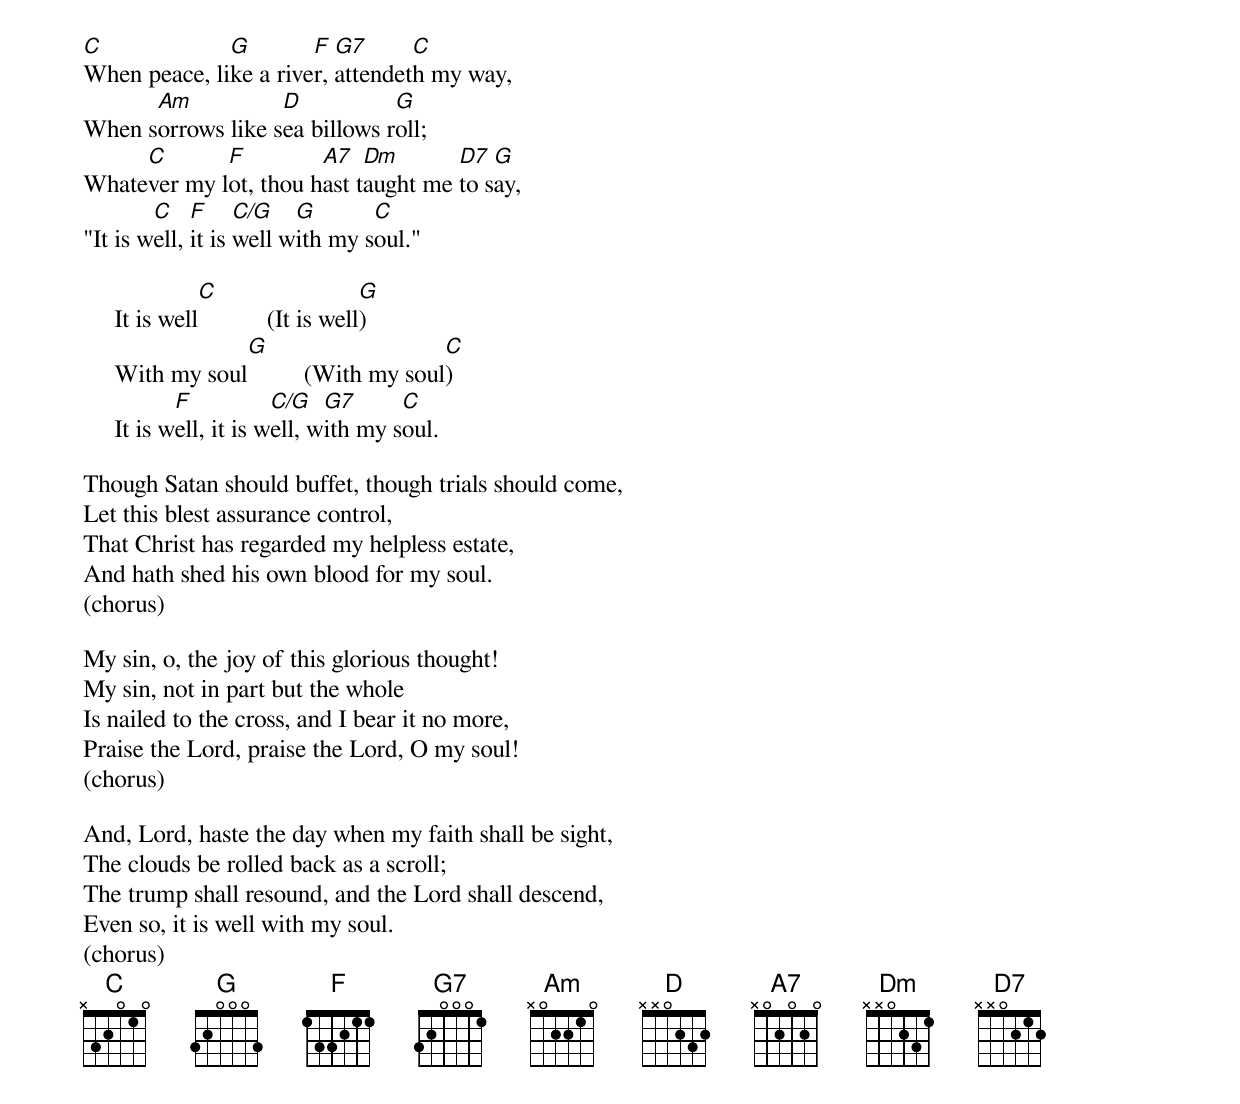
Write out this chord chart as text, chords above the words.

C             G        F  G7      C
When peace, like a river, attendeth my way,
      Am           D           G
When sorrows like sea billows roll;
     C       F         A7   Dm       D7  G
Whatever my lot, thou hast taught me to say,
        C    F     C/G   G       C
"It is well, it is well with my soul."

               C                     G
     It is well           (It is well)
                 G                     C
     With my soul         (With my soul)
            F           C/G   G7      C
     It is well, it is well, with my soul.

Though Satan should buffet, though trials should come,
Let this blest assurance control,
That Christ has regarded my helpless estate,
And hath shed his own blood for my soul.
(chorus)

My sin, o, the joy of this glorious thought!
My sin, not in part but the whole
Is nailed to the cross, and I bear it no more,
Praise the Lord, praise the Lord, O my soul!
(chorus)

And, Lord, haste the day when my faith shall be sight,
The clouds be rolled back as a scroll;
The trump shall resound, and the Lord shall descend,
Even so, it is well with my soul.
(chorus)
